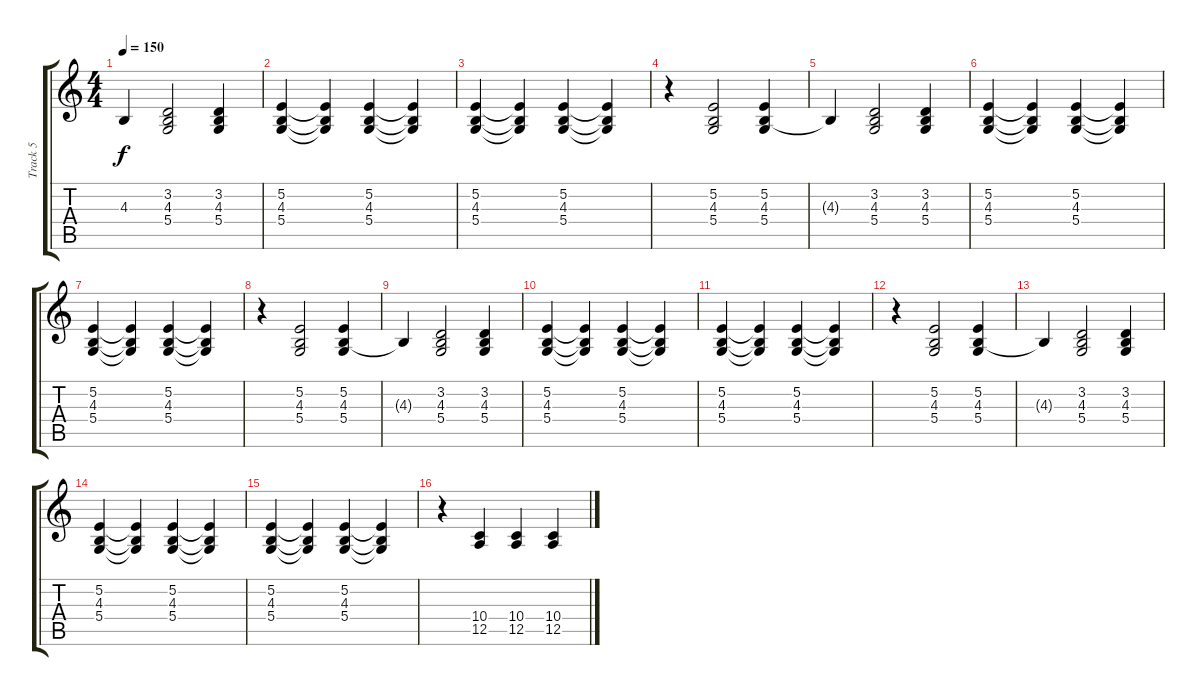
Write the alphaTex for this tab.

\track ("Track 5" "Track 5") {instrument acousticgrandpiano}
\staff {score tabs}
\tuning (E4 B3 G3 D3 A2 E2) {hide}
\ts (4 4)
\tempo 150
\clef g2
\ks c
4.3{t}.4{dy f} (3.2 4.3 5.4).2 (3.2 4.3 5.4).4 |
(5.2 4.3 5.4).4 (5.2{t} 4.3{t} 5.4{t}).4 (5.2 4.3 5.4).4 (5.2{t} 4.3{t} 5.4{t}).4 |
(5.2 4.3 5.4).4 (5.2{t} 4.3{t} 5.4{t}).4 (5.2 4.3 5.4).4 (5.2{t} 4.3{t} 5.4{t}).4 |
r.4 (5.2 4.3 5.4).2 (5.2 4.3 5.4).4 |
4.3{t}.4 (3.2 4.3 5.4).2 (3.2 4.3 5.4).4 |
(5.2 4.3 5.4).4 (5.2{t} 4.3{t} 5.4{t}).4 (5.2 4.3 5.4).4 (5.2{t} 4.3{t} 5.4{t}).4 |
(5.2 4.3 5.4).4 (5.2{t} 4.3{t} 5.4{t}).4 (5.2 4.3 5.4).4 (5.2{t} 4.3{t} 5.4{t}).4 |
r.4 (5.2 4.3 5.4).2 (5.2 4.3 5.4).4 |
4.3{t}.4 (3.2 4.3 5.4).2 (3.2 4.3 5.4).4 |
(5.2 4.3 5.4).4 (5.2{t} 4.3{t} 5.4{t}).4 (5.2 4.3 5.4).4 (5.2{t} 4.3{t} 5.4{t}).4 |
(5.2 4.3 5.4).4 (5.2{t} 4.3{t} 5.4{t}).4 (5.2 4.3 5.4).4 (5.2{t} 4.3{t} 5.4{t}).4 |
r.4 (5.2 4.3 5.4).2 (5.2 4.3 5.4).4 |
4.3{t}.4 (3.2 4.3 5.4).2 (3.2 4.3 5.4).4 |
(5.2 4.3 5.4).4 (5.2{t} 4.3{t} 5.4{t}).4 (5.2 4.3 5.4).4 (5.2{t} 4.3{t} 5.4{t}).4 |
(5.2 4.3 5.4).4 (5.2{t} 4.3{t} 5.4{t}).4 (5.2 4.3 5.4).4 (5.2{t} 4.3{t} 5.4{t}).4 |
r.4 (10.4 12.5).4 (10.4 12.5).4 (10.4 12.5).4
